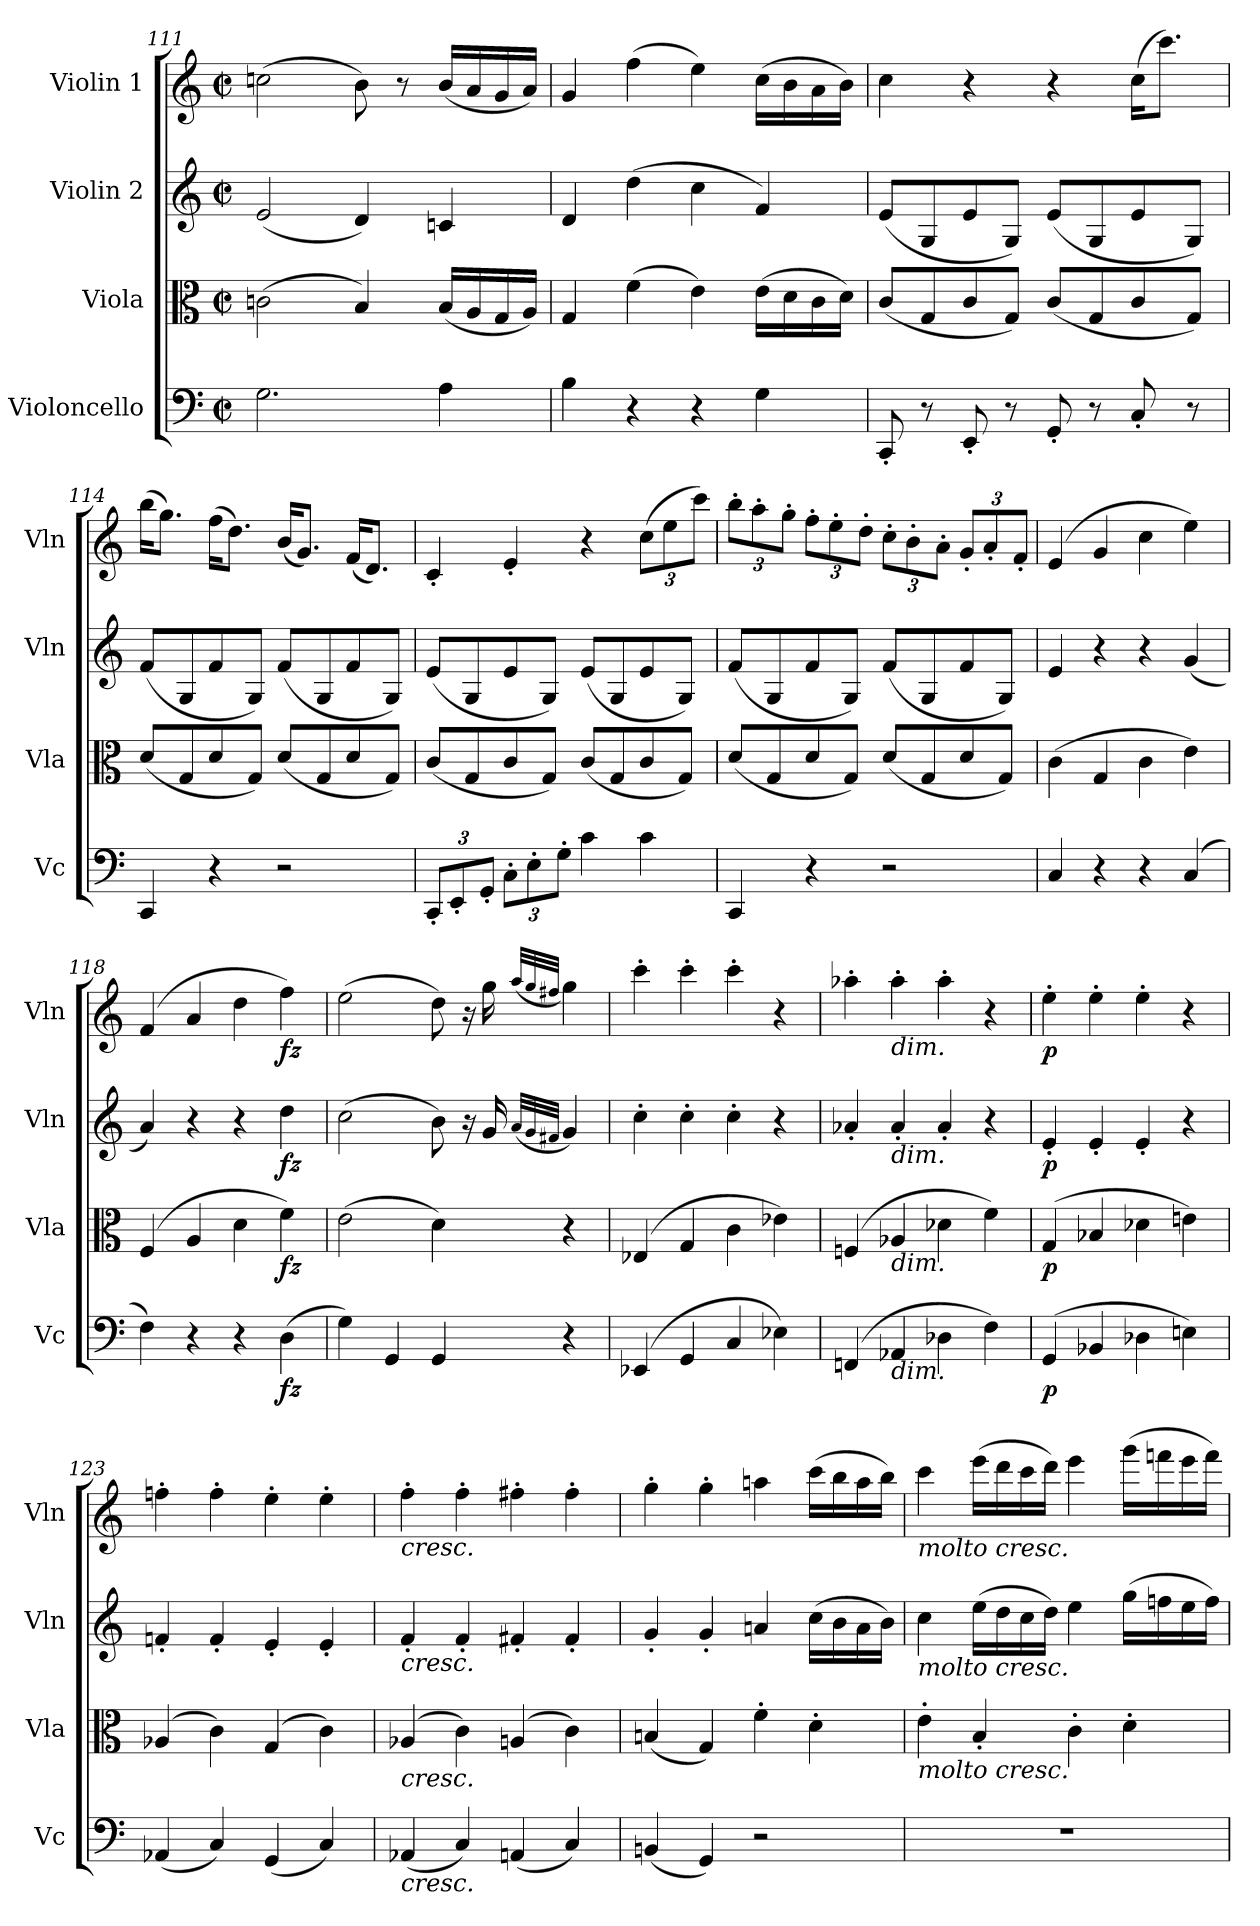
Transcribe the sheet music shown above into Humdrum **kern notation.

**kern	**dynam	**kern	**dynam	**kern	**dynam	**kern	**dynam
*part4	*part4	*part3	*part3	*part2	*part2	*part1	*part1
*staff4	*staff4	*staff3	*staff3	*staff2	*staff2	*staff1	*staff1
*I"Violoncello	*	*I"Viola	*	*I"Violin 2	*	*I"Violin 1	*
*I'Vc	*	*I'Vla	*	*I'Vln	*	*I'Vln	*
*clefF4	*	*clefC3	*	*clefG2	*	*clefG2	*
*k[]	*	*k[]	*	*k[]	*	*k[]	*
*M2/2	*	*M2/2	*	*M2/2	*	*M2/2	*
*met(c|)	*	*met(c|)	*	*met(c|)	*	*met(c|)	*
=111	=111	=111	=111	=111	=111	=111	=111
2.G\	.	(2cn\	.	(2e/	.	(2ccn\	.
.	.	4B/)	.	4d/)	.	8b\)	.
.	.	.	.	.	.	8r	.
4A\	.	(16B/LL	.	4cn/	.	(16b/LL	.
.	.	16A/	.	.	.	16a/	.
.	.	16G/	.	.	.	16g/	.
.	.	16A/JJ)	.	.	.	16a/JJ)	.
=112	=112	=112	=112	=112	=112	=112	=112
4B\	.	4G/	.	4d/	.	4g/	.
4r	.	(4f\	.	(4dd\	.	(4ff\	.
4r	.	4e\)	.	4cc\	.	4ee\)	.
4G\	.	(16e\LL	.	4f/)	.	(16cc\LL	.
.	.	16d\	.	.	.	16b\	.
.	.	16c\	.	.	.	16a\	.
.	.	16d\JJ)	.	.	.	16b\JJ)	.
!!LO:LB:g=z
=113	=113	=113	=113	=113	=113	=113	=113
8CC'/	.	(8c/L	.	(8e/L	.	4cc\	.
8r	.	8G/	.	8G/	.	.	.
8EE'/	.	8c/	.	8e/	.	4r	.
8r	.	8G/J)	.	8G/J)	.	.	.
8GG'/	.	(8c/L	.	(8e/L	.	4r	.
8r	.	8G/	.	8G/	.	.	.
8C'/	.	8c/	.	8e/	.	(16cc\KL	.
.	.	.	.	.	.	8.ccc\J)	.
8r	.	8G/J)	.	8G/J)	.	.	.
=114	=114	=114	=114	=114	=114	=114	=114
4CC/	.	(8d/L	.	(8f/L	.	(16bb\KL	.
.	.	.	.	.	.	8.gg\J)	.
.	.	8G/	.	8G/	.	.	.
4r	.	8d/	.	8f/	.	(16ff\KL	.
.	.	.	.	.	.	8.dd\J)	.
.	.	8G/J)	.	8G/J)	.	.	.
2r	.	(8d/L	.	(8f/L	.	(16b/KL	.
.	.	.	.	.	.	8.g/J)	.
.	.	8G/	.	8G/	.	.	.
.	.	8d/	.	8f/	.	(16f/KL	.
.	.	.	.	.	.	8.d/J)	.
.	.	8G/J)	.	8G/J)	.	.	.
=115	=115	=115	=115	=115	=115	=115	=115
*Xbrackettup	*	*	*	*	*	*	*
12CC'/L	.	(8c/L	.	(8e/L	.	4c'/	.
12EE'/	.	.	.	.	.	.	.
.	.	8G/	.	8G/	.	.	.
12GG'/J	.	.	.	.	.	.	.
*brackettup	*	*	*	*	*	*	*
12C'\L	.	8c/	.	8e/	.	4e'/	.
12E'\	.	.	.	.	.	.	.
.	.	8G/J)	.	8G/J)	.	.	.
12G'\J	.	.	.	.	.	.	.
4c\	.	(8c/L	.	(8e/L	.	4r	.
.	.	8G/	.	8G/	.	.	.
*	*	*	*	*	*	*Xbrackettup	*
4c\	.	8c/	.	8e/	.	(12cc\L	.
.	.	.	.	.	.	12ee\	.
.	.	8G/J)	.	8G/J)	.	.	.
.	.	.	.	.	.	12ccc\J)	.
!!LO:LB:g=z
=116	=116	=116	=116	=116	=116	=116	=116
4CC/	.	(8d/L	.	(8f/L	.	12bb'\L	.
.	.	.	.	.	.	12aa'\	.
.	.	8G/	.	8G/	.	.	.
.	.	.	.	.	.	12gg'\J	.
4r	.	8d/	.	8f/	.	12ff'\L	.
.	.	.	.	.	.	12ee'\	.
.	.	8G/J)	.	8G/J)	.	.	.
.	.	.	.	.	.	12dd'\J	.
2r	.	(8d/L	.	(8f/L	.	12cc'\L	.
.	.	.	.	.	.	12b'\	.
.	.	8G/	.	8G/	.	.	.
.	.	.	.	.	.	12a'\J	.
.	.	8d/	.	8f/	.	12g'/L	.
.	.	.	.	.	.	12a'/	.
.	.	8G/J)	.	8G/J)	.	.	.
.	.	.	.	.	.	12f'/J	.
!!LO:LB:g=z
=117	=117	=117	=117	=117	=117	=117	=117
4C/	.	(4c\	.	4e/	.	(4e/	.
4r	.	4G/	.	4r	.	4g/	.
4r	.	4c\	.	4r	.	4cc\	.
(4C/	.	4e\)	.	(4g/	.	4ee\)	.
=118	=118	=118	=118	=118	=118	=118	=118
4F\)	.	(4F/	.	4a/)	.	(4f/	.
4r	.	4A/	.	4r	.	4a/	.
4r	.	4d\	.	4r	.	4dd\	.
!	!LO:DY:b	!	!LO:DY:b	!	!LO:DY:b	!	!LO:DY:b
(4D\	fz	4f\)	fz	4dd\	fz	4ff\)	fz
=119	=119	=119	=119	=119	=119	=119	=119
4G\)	.	(2e\	.	(2cc\	.	(2ee\	.
4GG/	.	.	.	.	.	.	.
4GG/	.	4d\)	.	8b\)	.	8dd\)	.
.	.	.	.	16r	.	16r	.
.	.	.	.	16g/	.	16gg\	.
.	.	.	.	(32qa/LLL	.	(32qaa/LLL	.
.	.	.	.	32qg/	.	32qgg/	.
.	.	.	.	32qf#X/JJJ	.	32qff#X/JJJ	.
4r	.	4r	.	4g/)	.	4gg\)	.
=120	=120	=120	=120	=120	=120	=120	=120
(4EE-X/	.	(4E-X/	.	4cc'\	.	4ccc'\	.
4GG/	.	4G/	.	4cc'\	.	4ccc'\	.
4C/	.	4c\	.	4cc'\	.	4ccc'\	.
4E-X\)	.	4e-X\)	.	4r	.	4r	.
=121	=121	=121	=121	=121	=121	=121	=121
(4FFn/	.	(4Fn/	.	4a-X'/	.	4aa-X'\	.
!	!	!	!	!	!	!LO:TX:b:i:t=dim.	!
!	!	!	!	!LO:TX:b:i:t=dim.	!	!	!
!	!	!LO:TX:b:i:t=dim.	!	!	!	!	!
!LO:TX:b:i:t=dim.	!	!	!	!	!	!	!
4AA-X/	.	4A-X/	.	4a-'/	.	4aa-'\	.
4D-X\	.	4d-X\	.	4a-'/	.	4aa-'\	.
4F\)	.	4f\)	.	4r	.	4r	.
=122	=122	=122	=122	=122	=122	=122	=122
!	!LO:DY:b	!	!LO:DY:b	!	!LO:DY:b	!	!LO:DY:b
(4GG/	p	(4G/	p	4e'/	p	4ee'\	p
4BB-X/	.	4B-X/	.	4e'/	.	4ee'\	.
4D-X\	.	4d-X\	.	4e'/	.	4ee'\	.
4En\)	.	4en\)	.	4r	.	4r	.
=123	=123	=123	=123	=123	=123	=123	=123
(4AA-X/	.	(4A-X/	.	4fn'/	.	4ffn'\	.
4C/)	.	4c\)	.	4f'/	.	4ff'\	.
(4GG/	.	(4G/	.	4e'/	.	4ee'\	.
4C/)	.	4c\)	.	4e'/	.	4ee'\	.
!!LO:PB:g=z
=124	=124	=124	=124	=124	=124	=124	=124
!	!	!	!	!	!	!LO:TX:b:i:t=cresc.	!
!	!	!	!	!LO:TX:b:i:t=cresc.	!	!	!
!	!	!LO:TX:b:i:t=cresc.	!	!	!	!	!
!LO:TX:b:i:t=cresc.	!	!	!	!	!	!	!
(4AA-X/	.	(4A-X/	.	4f'/	.	4ff'\	.
4C/)	.	4c\)	.	4f'/	.	4ff'\	.
(4AAn/	.	(4An/	.	4f#X'/	.	4ff#X'\	.
4C/)	.	4c\)	.	4f#'/	.	4ff#'\	.
=125	=125	=125	=125	=125	=125	=125	=125
(4BBn/	.	(4Bn/	.	4g'/	.	4gg'\	.
4GG/)	.	4G/)	.	4g'/	.	4gg'\	.
2r	.	4f'\	.	4an/	.	4aan\	.
.	.	4d'\	.	(16cc\LL	.	(16ccc\LL	.
.	.	.	.	16b\	.	16bb\	.
.	.	.	.	16a\	.	16aa\	.
.	.	.	.	16b\JJ)	.	16bb\JJ)	.
=126	=126	=126	=126	=126	=126	=126	=126
!	!	!	!	!	!	!LO:TX:b:i:t=molto cresc.	!
!	!	!	!	!LO:TX:b:i:t=molto cresc.	!	!	!
!	!	!LO:TX:b:i:t=molto cresc.	!	!	!	!	!
1r	.	4e'\	.	4cc\	.	4ccc\	.
.	.	4B'/	.	(16ee\LL	.	(16eee\LL	.
.	.	.	.	16dd\	.	16ddd\	.
.	.	.	.	16cc\	.	16ccc\	.
.	.	.	.	16dd\JJ)	.	16ddd\JJ)	.
.	.	4c'\	.	4ee\	.	4eee\	.
.	.	4d'\	.	(16gg\LL	.	(16ggg\LL	.
.	.	.	.	16ffn\	.	16fffn\	.
.	.	.	.	16ee\	.	16eee\	.
.	.	.	.	16ff\JJ)	.	16fff\JJ)	.
=	=	=	=	=	=	=	=
*-	*-	*-	*-	*-	*-	*-	*-
